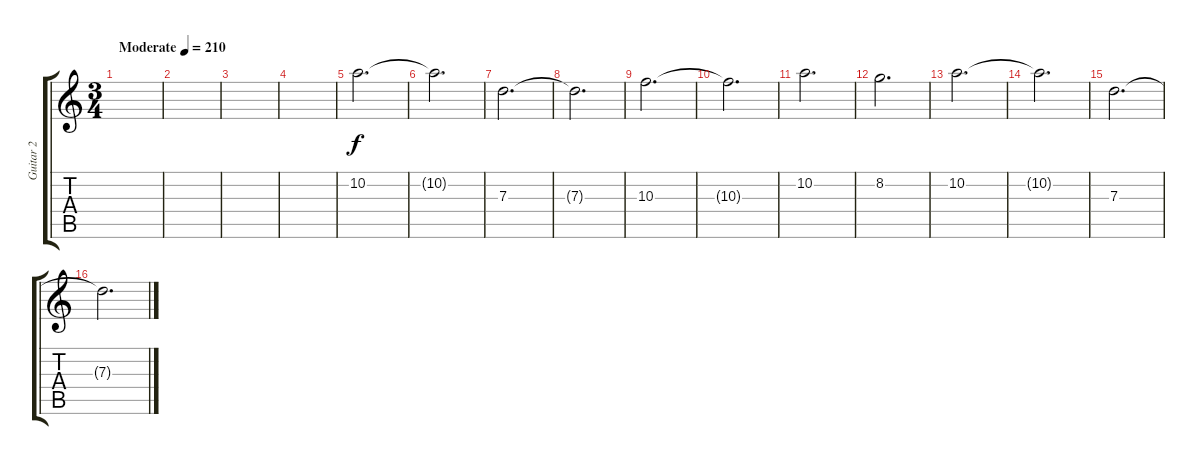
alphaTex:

\track ("Guitar 2" "Guitar 2") {instrument electricguitarclean}
\staff {score tabs}
\tuning (E4 B3 G3 D3 A2 E2) {hide}
\ts (3 4)
\tempo (210 "Moderate")
\clef g2
\ks c
|
|
|
|
10.2.2{d} |
10.2{t}.2{d} |
7.3.2{d} |
7.3{t}.2{d} |
10.3.2{d} |
10.3{t}.2{d} |
10.2.2{d} |
8.2.2{d} |
10.2.2{d} |
10.2{t}.2{d} |
7.3.2{d} |
7.3{t}.2{d}
